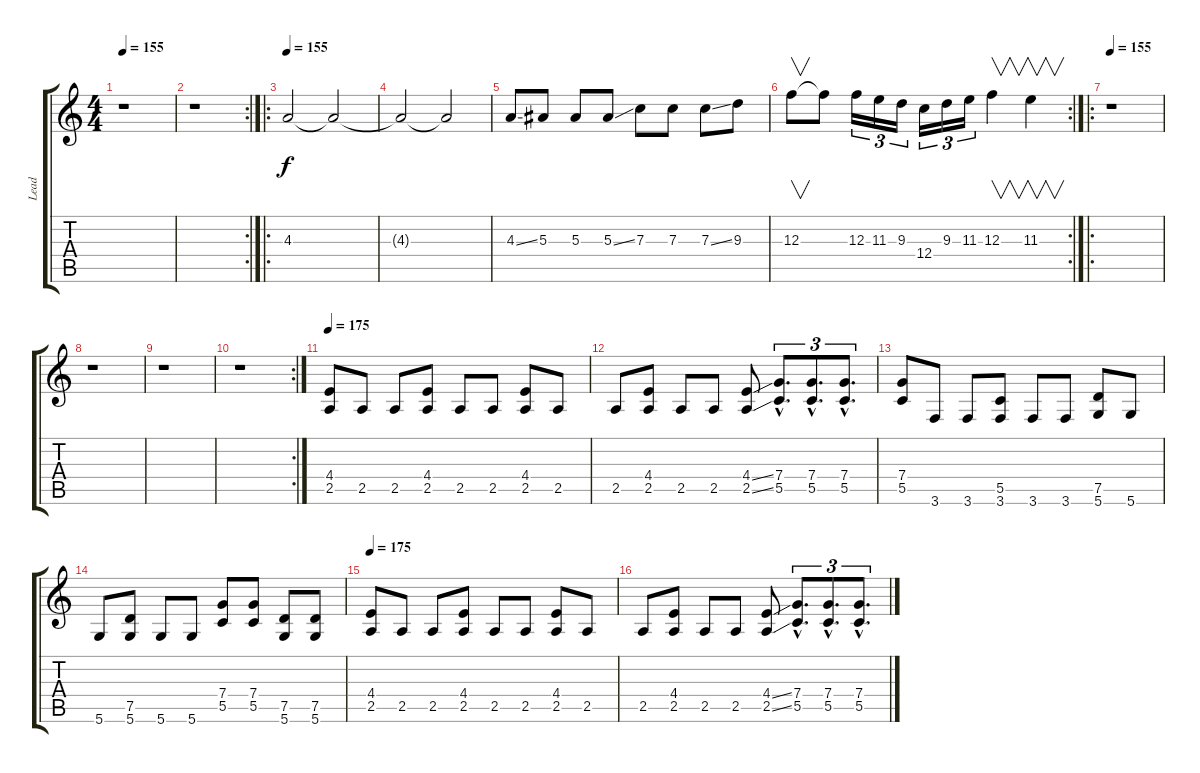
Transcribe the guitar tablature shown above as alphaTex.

\track ("Lead" "Lead") {instrument distortionguitar}
\staff {score tabs}
\tuning (D4 A3 F3 C3 G2 D2) {hide}
\ts (4 4)
\tempo 155
\clef g2
\ks c
r.1{dy f} |
\rc 2
r.1 |
\ro
\tempo 155
4.3.2{instrument overdrivenguitar} 4.3{t}.2 |
4.3{t}.2 4.3{t}.2 |
4.3{ss}.8 5.3.8 5.3.8 5.3{ss}.8 7.3.8 7.3.8 7.3{ss}.8 9.3.8 |
\rc 2
12.3.8{v} 12.3{t}.8 12.3.16{tu (3 2)} 11.3.16{tu (3 2)} 9.3.16{tu (3 2)} 12.4.16{tu (3 2)} 9.3.16{tu (3 2)} 11.3.16{tu (3 2)} 12.3.4{v} 11.3.4{v} |
\ro
\tempo 155
r.1 |
r.1 |
r.1 |
\rc 2
r.1 |
\tempo 175
(4.4 2.5).8{instrument overdrivenguitar} 2.5.8 2.5.8 (4.4 2.5).8 2.5.8 2.5.8 (4.4 2.5).8 2.5.8 |
2.5.8 (4.4 2.5).8 2.5.8 2.5.8 (4.4{ss} 2.5{ss}).8 (7.4{hac} 5.5{hac}).8{d tu (3 2)} (7.4{hac} 5.5{hac}).8{d tu (3 2)} (7.4{hac} 5.5{hac}).8{d tu (3 2)} |
(7.4 5.5).8 3.6.8 3.6.8 (5.5 3.6).8 3.6.8 3.6.8 (7.5 5.6).8 5.6.8 |
5.6.8 (7.5 5.6).8 5.6.8 5.6.8 (7.4 5.5).8 (7.4 5.5).8 (7.5 5.6).8 (7.5 5.6).8 |
\tempo 175
(4.4 2.5).8{instrument overdrivenguitar} 2.5.8 2.5.8 (4.4 2.5).8 2.5.8 2.5.8 (4.4 2.5).8 2.5.8 |
2.5.8 (4.4 2.5).8 2.5.8 2.5.8 (4.4{ss} 2.5{ss}).8 (7.4{hac} 5.5{hac}).8{d tu (3 2)} (7.4{hac} 5.5{hac}).8{d tu (3 2)} (7.4{hac} 5.5{hac}).8{d tu (3 2)}
